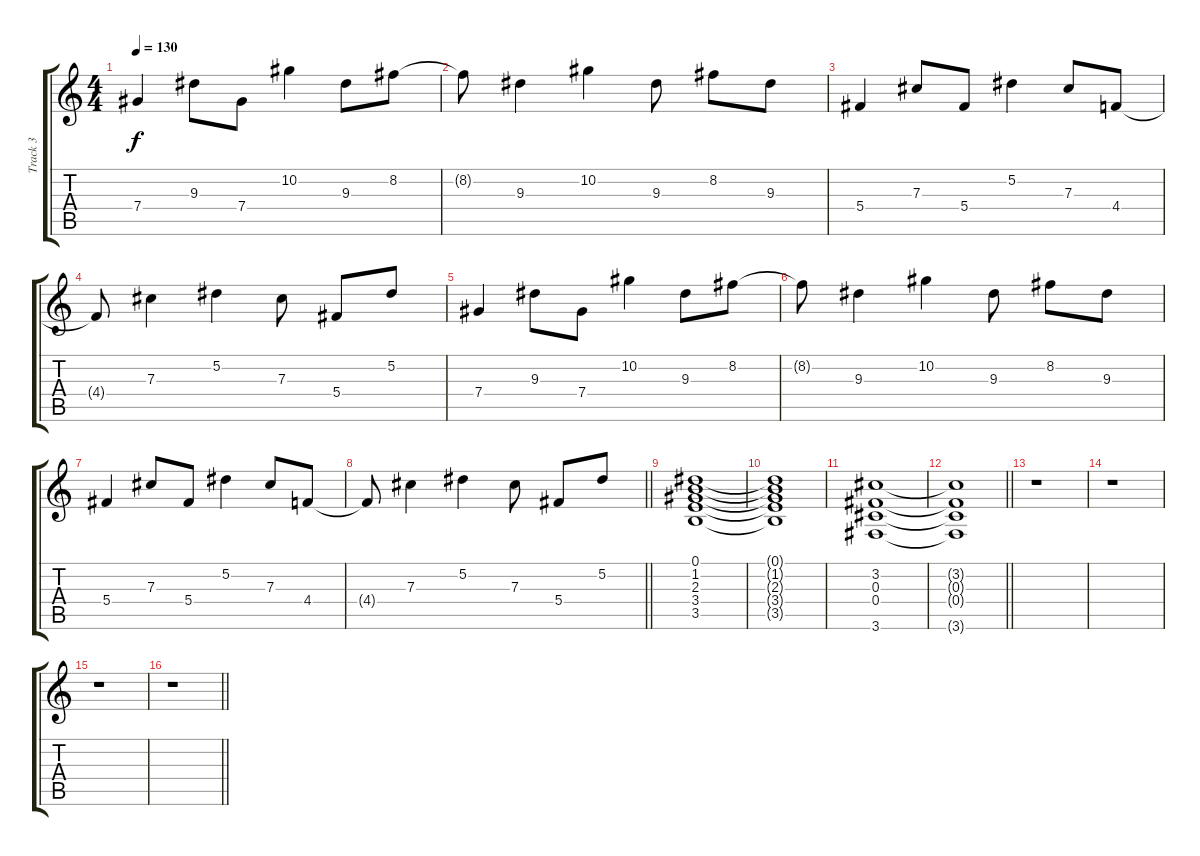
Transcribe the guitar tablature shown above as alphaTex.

\track ("Track 3" "Track 3") {instrument overdrivenguitar}
\staff {score tabs}
\tuning (Eb4 Bb3 Gb3 Db3 Ab2 Eb2) {hide}
\ts (4 4)
\tempo 130
\clef g2
\ks c
7.4.4{dy f volume 7 balance 8} 9.3.8 7.4.8 10.2.4 9.3.8 8.2.8 |
8.2{t}.8 9.3.4 10.2.4 9.3.8 8.2.8 9.3.8 |
5.4.4 7.3.8 5.4.8 5.2.4 7.3.8 4.4.8 |
4.4{t}.8 7.3.4 5.2.4 7.3.8 5.4.8 5.2.8 |
7.4.4 9.3.8 7.4.8 10.2.4 9.3.8 8.2.8 |
8.2{t}.8 9.3.4 10.2.4 9.3.8 8.2.8 9.3.8 |
5.4.4 7.3.8 5.4.8 5.2.4 7.3.8 4.4.8 |
\barLineRight lightlight
4.4{t}.8 7.3.4 5.2.4 7.3.8 5.4.8 5.2.8 |
(0.1 1.2 2.3 3.4 3.5).1 |
(0.1{t} 1.2{t} 2.3{t} 3.4{t} 3.5{t}).1 |
(3.2 0.3 0.4 3.6).1 |
\barLineRight lightlight
(3.2{t} 0.3{t} 0.4{t} 3.6{t}).1 |
r.1 |
r.1 |
r.1 |
\barLineRight lightlight
r.1
